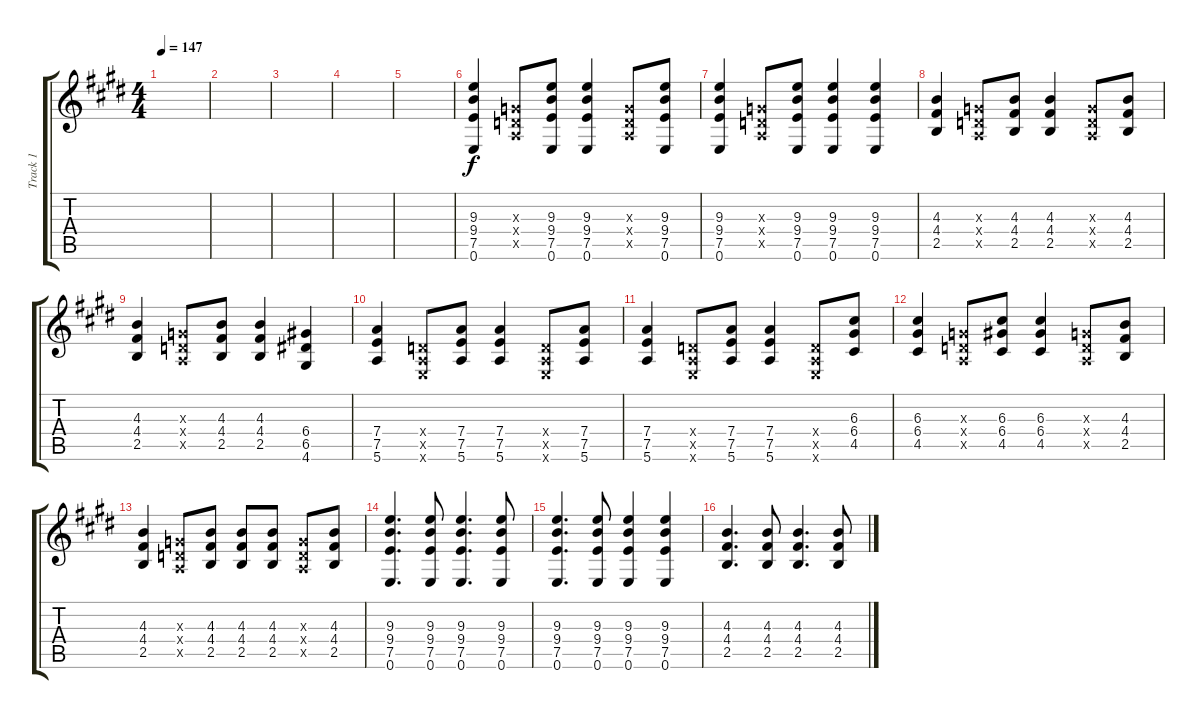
\track ("Track 1" "Track 1") {instrument distortionguitar}
\staff {score tabs}
\tuning (E4 B3 G3 D3 A2 E2) {hide}
\ts (4 4)
\tempo 147
\clef g2
\ks e
|
|
|
|
|
(9.3 9.4 7.5 0.6).4 (0.3{x} 0.4{x} 0.5{x}).8 (9.3 9.4 7.5 0.6).8 (9.3 9.4 7.5 0.6).4 (0.3{x} 0.4{x} 0.5{x}).8 (9.3 9.4 7.5 0.6).8 |
(9.3 9.4 7.5 0.6).4 (0.3{x} 0.4{x} 0.5{x}).8 (9.3 9.4 7.5 0.6).8 (9.3 9.4 7.5 0.6).4 (9.3 9.4 7.5 0.6).4 |
(4.3 4.4 2.5).4 (0.3{x} 0.4{x} 0.5{x}).8 (4.3 4.4 2.5).8 (4.3 4.4 2.5).4 (0.3{x} 0.4{x} 0.5{x}).8 (4.3 4.4 2.5).8 |
(4.3 4.4 2.5).4 (0.3{x} 0.4{x} 0.5{x}).8 (4.3 4.4 2.5).8 (4.3 4.4 2.5).4 (6.4 6.5 4.6).4 |
(7.4 7.5 5.6).4 (0.4{x} 0.5{x} 0.6{x}).8 (7.4 7.5 5.6).8 (7.4 7.5 5.6).4 (0.4{x} 0.5{x} 0.6{x}).8 (7.4 7.5 5.6).8 |
(7.4 7.5 5.6).4 (0.4{x} 0.5{x} 0.6{x}).8 (7.4 7.5 5.6).8 (7.4 7.5 5.6).4 (0.4{x} 0.5{x} 0.6{x}).8 (6.3 6.4 4.5).8 |
(6.3 6.4 4.5).4 (0.3{x} 0.4{x} 0.5{x}).8 (6.3 6.4 4.5).8 (6.3 6.4 4.5).4 (0.3{x} 0.4{x} 0.5{x}).8 (4.3 4.4 2.5).8 |
(4.3 4.4 2.5).4 (0.3{x} 0.4{x} 0.5{x}).8 (4.3 4.4 2.5).8 (4.3 4.4 2.5).8 (4.3 4.4 2.5).8 (0.3{x} 0.4{x} 0.5{x}).8 (4.3 4.4 2.5).8 |
(9.3 9.4 7.5 0.6).4{d} (9.3 9.4 7.5 0.6).8 (9.3 9.4 7.5 0.6).4{d} (9.3 9.4 7.5 0.6).8 |
(9.3 9.4 7.5 0.6).4{d} (9.3 9.4 7.5 0.6).8 (9.3 9.4 7.5 0.6).4 (9.3 9.4 7.5 0.6).4 |
(4.3 4.4 2.5).4{d} (4.3 4.4 2.5).8 (4.3 4.4 2.5).4{d} (4.3 4.4 2.5).8
